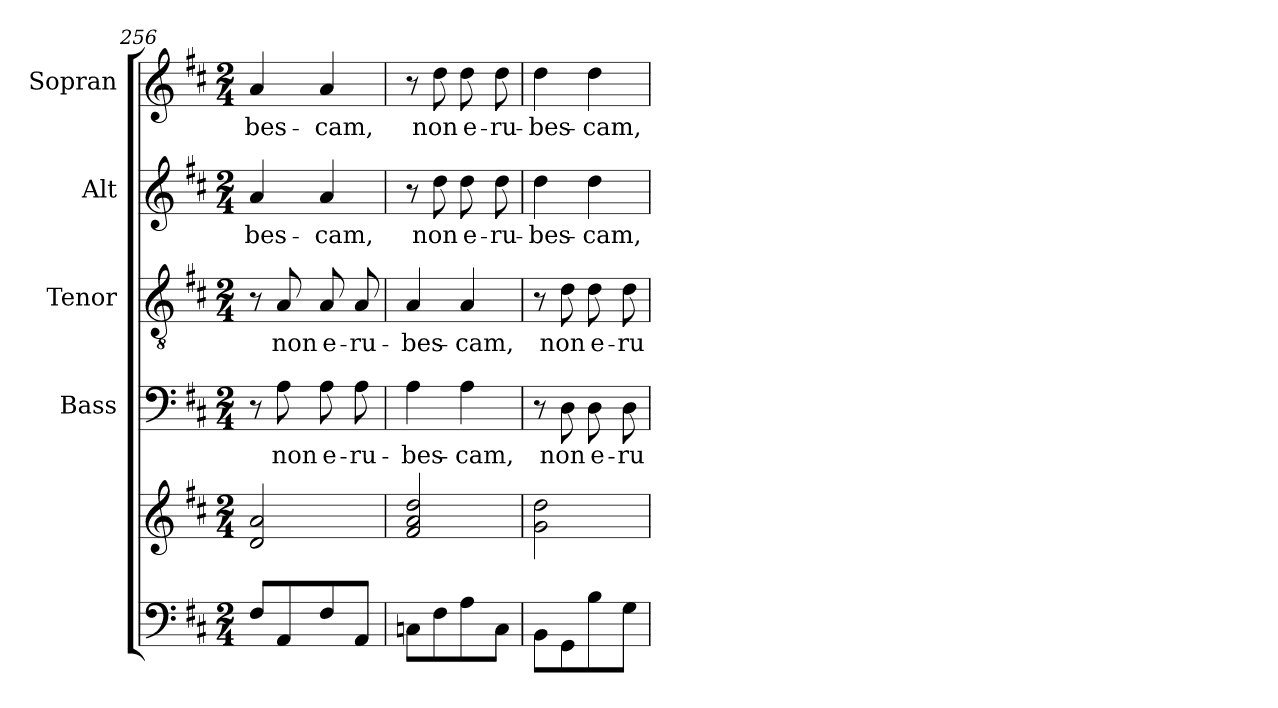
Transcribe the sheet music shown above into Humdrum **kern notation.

**kern	**kern	**kern	**text	**kern	**text	**kern	**text	**kern	**text
*part5	*part5	*part4	*part4	*part3	*part3	*part2	*part2	*part1	*part1
*staff6	*staff5	*staff4	*staff4	*staff3	*staff3	*staff2	*staff2	*staff1	*staff1
*	*	*I"Bass	*	*I"Tenor	*	*I"Alt	*	*I"Sopran	*
*	*	*I'B.	*	*I'T.	*	*I'A.	*	*I'S.	*
!!LO:LB:g=z
*clefF4	*clefG2	*clefF4	*	*clefGv2	*	*clefG2	*	*clefG2	*
*k[f#c#]	*k[f#c#]	*k[f#c#]	*	*k[f#c#]	*	*k[f#c#]	*	*k[f#c#]	*
*D:	*D:	*D:	*	*D:	*	*D:	*	*D:	*
*M2/4	*M2/4	*M2/4	*	*M2/4	*	*M2/4	*	*M2/4	*
=256	=256	=256	=256	=256	=256	=256	=256	=256	=256
!	!	!	!	!	!	!	!LO:LY:b	!	!LO:LY:b
8F#/L	2d/ 2a/	8r	.	8r	.	4a/	-bes-	4a/	-bes-
!	!	!	!LO:LY:b	!	!LO:LY:b	!	!	!	!
8AA/	.	8A\	non	8A/	non	.	.	.	.
!	!	!	!LO:LY:b	!	!LO:LY:b	!	!LO:LY:b	!	!LO:LY:b
8F#/	.	8A\	e-	8A/	e-	4a/	-cam,	4a/	-cam,
!	!	!	!LO:LY:b	!	!LO:LY:b	!	!	!	!
8AA/J	.	8A\	-ru-	8A/	-ru-	.	.	.	.
=257	=257	=257	=257	=257	=257	=257	=257	=257	=257
!	!	!	!LO:LY:b	!	!LO:LY:b	!	!	!	!
8Cn\L	2f#/ 2a/ 2dd/	4A\	-bes-	4A/	-bes-	8r	.	8r	.
!	!	!	!	!	!	!	!LO:LY:b	!	!LO:LY:b
8F#\	.	.	.	.	.	8dd\	non	8dd\	non
!	!	!	!LO:LY:b	!	!LO:LY:b	!	!LO:LY:b	!	!LO:LY:b
8A\	.	4A\	-cam,	4A/	-cam,	8dd\	e-	8dd\	e-
!	!	!	!	!	!	!	!LO:LY:b	!	!LO:LY:b
8C\J	.	.	.	.	.	8dd\	-ru-	8dd\	-ru-
=258	=258	=258	=258	=258	=258	=258	=258	=258	=258
!	!	!	!	!	!	!	!LO:LY:b	!	!LO:LY:b
8BB\L	2g\ 2dd\	8r	.	8r	.	4dd\	-bes-	4dd\	-bes-
!	!	!	!LO:LY:b	!	!LO:LY:b	!	!	!	!
8GG\	.	8D\	non	8d\	non	.	.	.	.
!	!	!	!LO:LY:b	!	!LO:LY:b	!	!LO:LY:b	!	!LO:LY:b
8B\	.	8D\	e-	8d\	e-	4dd\	-cam,	4dd\	-cam,
!	!	!	!LO:LY:b	!	!LO:LY:b	!	!	!	!
8G\J	.	8D\	-ru-	8d\	-ru-	.	.	.	.
=	=	=	=	=	=	=	=	=	=
*-	*-	*-	*-	*-	*-	*-	*-	*-	*-
